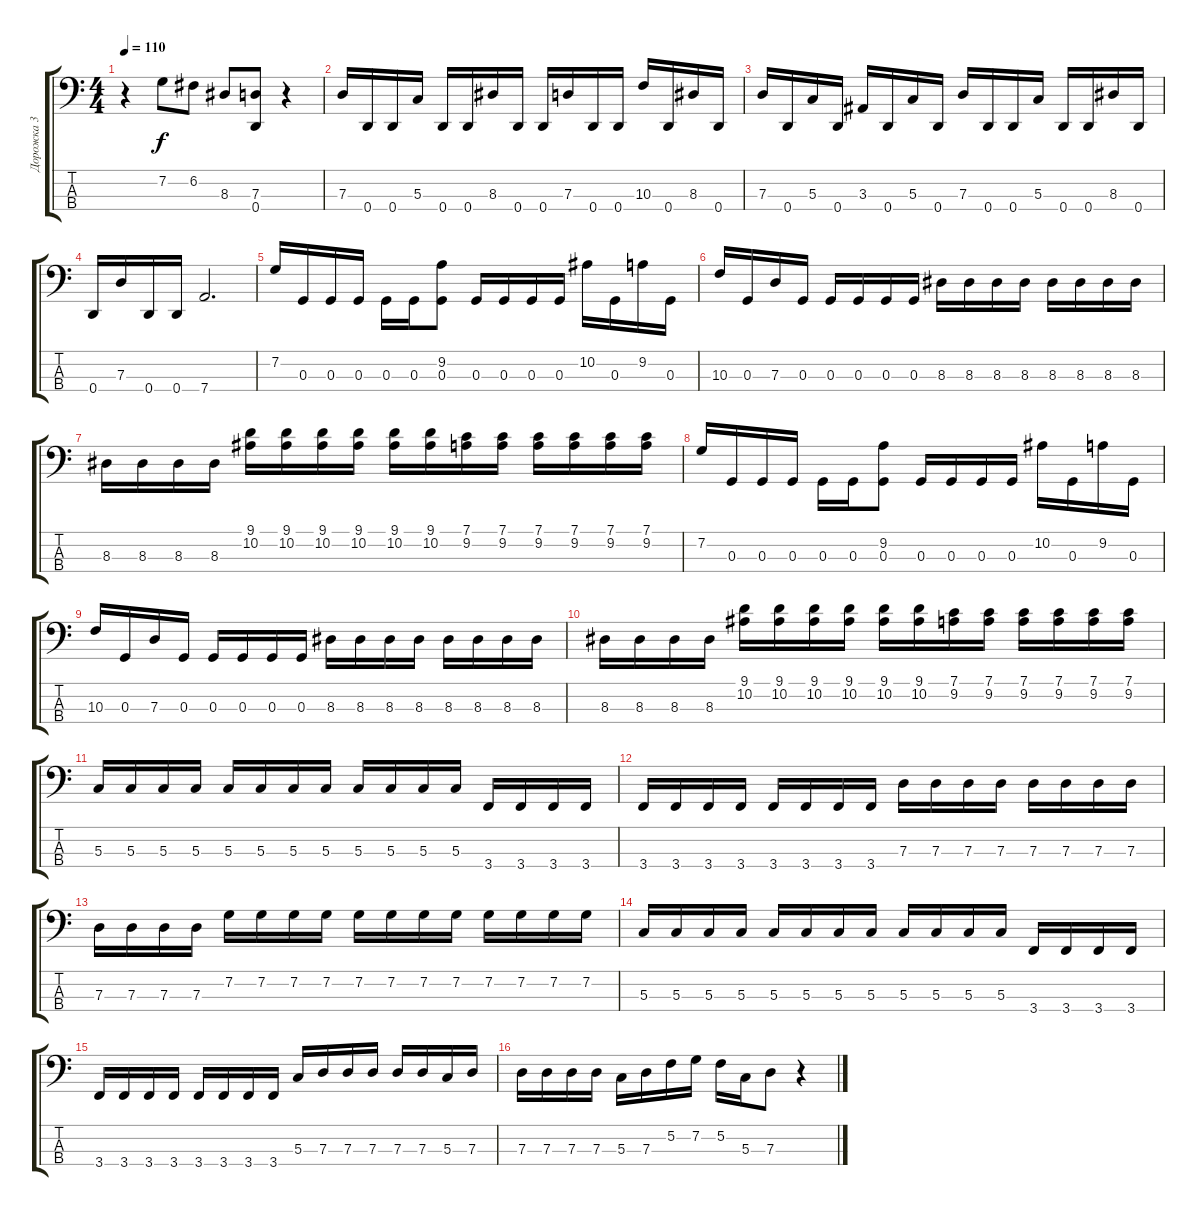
\track ("Дорожка 3" "Дорожка 3") {instrument electricbassfinger}
\staff {score tabs}
\tuning (F2 C2 G1 D1) {hide}
\ts (4 4)
\tempo 110
\clef f4
\ks c
r.4{dy f} 7.2.8 6.2.8 8.3.8 (7.3 0.4).8 r.4 |
7.3.16 0.4.16 0.4.16 5.3.16 0.4.16 0.4.16 8.3.16 0.4.16 0.4.16 7.3.16 0.4.16 0.4.16 10.3.16 0.4.16 8.3.16 0.4.16 |
7.3.16 0.4.16 5.3.16 0.4.16 3.3.16 0.4.16 5.3.16 0.4.16 7.3.16 0.4.16 0.4.16 5.3.16 0.4.16 0.4.16 8.3.16 0.4.16 |
0.4.16 7.3.16 0.4.16 0.4.16 7.4.2{d} |
7.2.16 0.3.16 0.3.16 0.3.16 0.3.16 0.3.16 (9.2 0.3).8 0.3.16 0.3.16 0.3.16 0.3.16 10.2.16 0.3.16 9.2.16 0.3.16 |
10.3.16 0.3.16 7.3.16 0.3.16 0.3.16 0.3.16 0.3.16 0.3.16 8.3.16 8.3.16 8.3.16 8.3.16 8.3.16 8.3.16 8.3.16 8.3.16 |
8.3.16 8.3.16 8.3.16 8.3.16 (9.1 10.2).16 (9.1 10.2).16 (9.1 10.2).16 (9.1 10.2).16 (9.1 10.2).16 (9.1 10.2).16 (7.1 9.2).16 (7.1 9.2).16 (7.1 9.2).16 (7.1 9.2).16 (7.1 9.2).16 (7.1 9.2).16 |
7.2.16 0.3.16 0.3.16 0.3.16 0.3.16 0.3.16 (9.2 0.3).8 0.3.16 0.3.16 0.3.16 0.3.16 10.2.16 0.3.16 9.2.16 0.3.16 |
10.3.16 0.3.16 7.3.16 0.3.16 0.3.16 0.3.16 0.3.16 0.3.16 8.3.16 8.3.16 8.3.16 8.3.16 8.3.16 8.3.16 8.3.16 8.3.16 |
8.3.16 8.3.16 8.3.16 8.3.16 (9.1 10.2).16 (9.1 10.2).16 (9.1 10.2).16 (9.1 10.2).16 (9.1 10.2).16 (9.1 10.2).16 (7.1 9.2).16 (7.1 9.2).16 (7.1 9.2).16 (7.1 9.2).16 (7.1 9.2).16 (7.1 9.2).16 |
5.3.16 5.3.16 5.3.16 5.3.16 5.3.16 5.3.16 5.3.16 5.3.16 5.3.16 5.3.16 5.3.16 5.3.16 3.4.16 3.4.16 3.4.16 3.4.16 |
3.4.16 3.4.16 3.4.16 3.4.16 3.4.16 3.4.16 3.4.16 3.4.16 7.3.16 7.3.16 7.3.16 7.3.16 7.3.16 7.3.16 7.3.16 7.3.16 |
7.3.16 7.3.16 7.3.16 7.3.16 7.2.16 7.2.16 7.2.16 7.2.16 7.2.16 7.2.16 7.2.16 7.2.16 7.2.16 7.2.16 7.2.16 7.2.16 |
5.3.16 5.3.16 5.3.16 5.3.16 5.3.16 5.3.16 5.3.16 5.3.16 5.3.16 5.3.16 5.3.16 5.3.16 3.4.16 3.4.16 3.4.16 3.4.16 |
3.4.16 3.4.16 3.4.16 3.4.16 3.4.16 3.4.16 3.4.16 3.4.16 5.3.16 7.3.16 7.3.16 7.3.16 7.3.16 7.3.16 5.3.16 7.3.16 |
7.3.16 7.3.16 7.3.16 7.3.16 5.3.16 7.3.16 5.2.16 7.2.16 5.2.16 5.3.16 7.3.8 r.4
